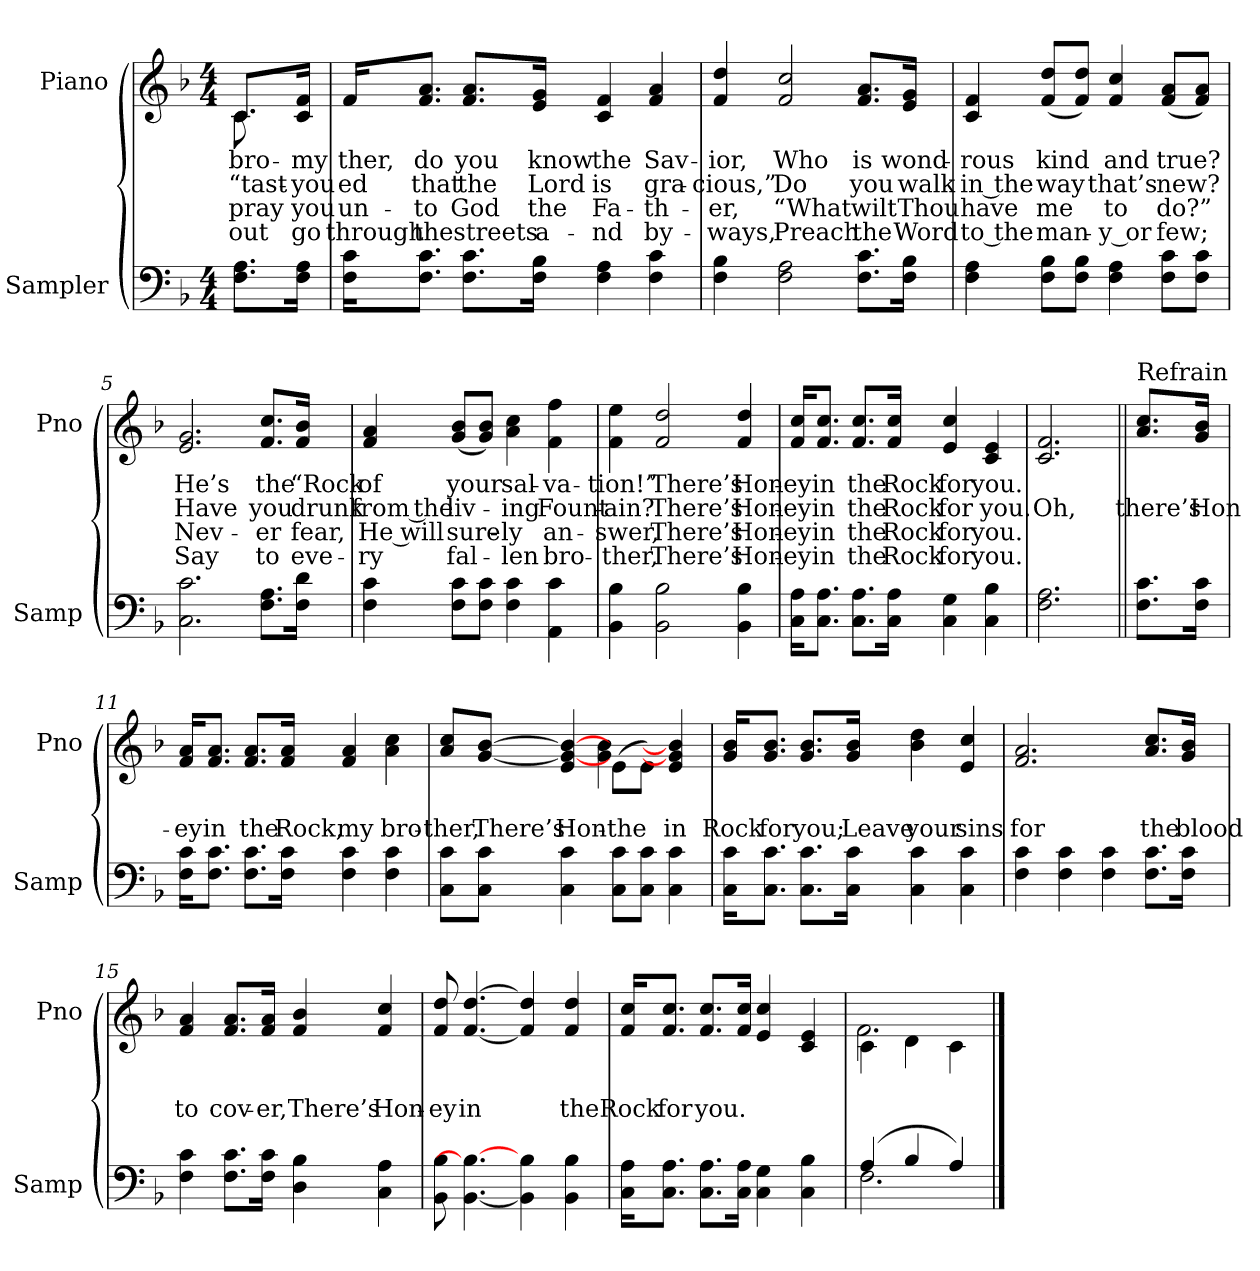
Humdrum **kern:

**kern	**kern	**text	**text	**text	**text
*part2	*part1	*part1	*part1	*part1	*part1
*staff2	*staff1	*staff1	*staff1	*staff1	*staff1
*I"Sampler	*I"Piano	*	*	*	*
*I'Samp	*I'Pno	*	*	*	*
*clefF4	*clefG2	*	*	*	*
*k[b-]	*k[b-]	*	*	*	*
*F:	*F:	*	*	*	*
*M4/4	*M4/4	*	*	*	*
=1	=1	=1	=1	=1	=1
*	*^	*	*	*	*
8.F\ 8.A\L	8.c/L	8.c	bro-	“tast-	pray	out
16F\ 16A\Jk	16c/ 16f/Jk	16ryy	my	you	you	go
*	*v	*v	*	*	*	*
=2	=2	=2	=2	=2	=2
16F\ 16c\KL	16f/KL	-ther,	-ed	un-	through
8.F\ 8.c\J	8.f/ 8.a/J	do	that	-to	the
8.F\ 8.c\L	8.f/ 8.a/L	you	the	God	streets
16F\ 16B-\Jk	16e/ 16g/Jk	know	Lord	the	a-
4F 4A	4c 4f	the	is	Fa-	-nd
4F 4c	4f 4a	Sav-	gra-	-th-	by-
=3	=3	=3	=3	=3	=3
4F 4B-	4f 4dd	-ior,	-cious,”	-er,	-ways,
2F 2A	2f 2cc	Who	Do	“What	Preach
8.F\ 8.c\L	8.f/ 8.a/L	is	you	wilt	the
16F\ 16B-\Jk	16e/ 16g/Jk	wond-	walk	Thou	Word
=4	=4	=4	=4	=4	=4
4F 4A	4c 4f	-rous	in the	have	to the
8F\ 8B-\L	(8f/ 8dd/L	kind	way	me	man-
8F\ 8B-\J	8f/ 8dd/J)	.	.	.	.
4F 4A	4f 4cc	and	that’s	to	-y or
8F\ 8c\L	(8f/ 8a/L	true?	new?	do?”	few;
8F\ 8c\J	8f/ 8a/J)	.	.	.	.
=5	=5	=5	=5	=5	=5
2.C 2.c	2.e 2.g	He’s	Have	Nev-	Say
8.F\ 8.A\L	8.f/ 8.cc/L	the	you	-er	to
16F\ 16d\Jk	16f/ 16b-/Jk	“Rock	drunk	fear,	eve-
=6	=6	=6	=6	=6	=6
4F 4c	4f 4a	of	from the	He will	-ry
8F\ 8c\L	(8g/ 8b-/L	your	liv-	sure-	fal-
8F\ 8c\J	8g/ 8b-/J)	.	.	.	.
4F 4c	4a 4cc	sal-	-ing	-ly	-len
4AA 4c	4f 4ff	-va-	Fount-	an-	bro-
=7	=7	=7	=7	=7	=7
4BB- 4B-	4f 4ee	-tion!”	-ain?	-swer,	-ther,
2BB- 2B-	2f 2dd	There’s	There’s	There’s	There’s
4BB- 4B-	4f 4dd	Hon-	Hon-	Hon-	Hon-
=8	=8	=8	=8	=8	=8
16C\ 16A\KL	16f/ 16cc/KL	-ey	-ey	-ey	-ey
8.C\ 8.A\J	8.f/ 8.cc/J	in	in	in	in
8.C\ 8.A\L	8.f/ 8.cc/L	the	the	the	the
16C\ 16A\Jk	16f/ 16cc/Jk	Rock	Rock	Rock	Rock
4C 4G	4e 4cc	for	for	for	for
4C 4B-	4c 4e	you.	you.	you.	you.
=9	=9	=9	=9	=9	=9
2.F 2.A	2.c 2.f	.	Oh,	.	.
=10||	=10||	=10||	=10||	=10||	=10||
!	!LO:TX:t=Refrain	!	!	!	!
8.F\ 8.c\L	8.a/ 8.cc/L	.	there’s	.	.
16F\ 16c\Jk	16g/ 16b-/Jk	.	Hon-	.	.
=11	=11	=11	=11	=11	=11
16F\ 16c\KL	16f/ 16a/KL	.	-ey	.	.
8.F\ 8.c\J	8.f/ 8.a/J	.	in	.	.
8.F\ 8.c\L	8.f/ 8.a/L	.	the	.	.
16F\ 16c\Jk	16f/ 16a/Jk	.	Rock,	.	.
4F 4c	4f 4a	.	my	.	.
4F 4c	4a 4cc	.	bro-	.	.
=12	=12	=12	=12	=12	=12
*	*^	*	*	*	*
8C\ 8c\L	8a/ 8cc/L	2ryy	.	-ther,	.	.
8C\ 8c\J	[8g/ [8b-/J	.	.	There’s	.	.
4C 4c	4e 4g_ 4b-_	.	.	Hon-	.	.
8C\ 8c\L	(8e\L	4g 4b-	.	the	.	.
8C\ 8c\J	8e\J)	.	.	.	.	.
4C 4c	4e 4g] 4b-]	4ryy	.	in	.	.
*	*v	*v	*	*	*	*
=13	=13	=13	=13	=13	=13
16C\ 16c\KL	16g/ 16b-/KL	.	Rock	.	.
8.C\ 8.c\J	8.g/ 8.b-/J	.	for	.	.
8.C\ 8.c\L	8.g/ 8.b-/L	.	you;	.	.
16C\ 16c\Jk	16g/ 16b-/Jk	.	Leave	.	.
4C 4c	4b- 4dd	.	your	.	.
4C 4c	4e 4cc	.	sins	.	.
=14	=14	=14	=14	=14	=14
4F 4c	2.f 2.a	.	for	.	.
4F 4c	.	.	.	.	.
4F 4c	.	.	.	.	.
8.F\ 8.c\L	8.a/ 8.cc/L	.	the	.	.
16F\ 16c\Jk	16g/ 16b-/Jk	.	blood	.	.
=15	=15	=15	=15	=15	=15
4F 4c	4f 4a	.	to	.	.
8.F\ 8.c\L	8.f/ 8.a/L	.	cov-	.	.
16F\ 16c\Jk	16f/ 16a/Jk	.	-er,	.	.
4D 4B-	4f 4b-	.	There’s	.	.
4C 4A	4f 4cc	.	Hon-	.	.
=16	=16	=16	=16	=16	=16
8BB- 8B-	8f 8dd	.	-ey	.	.
[4.BB- 4.B-_	[4.f [4.dd	.	in	.	.
4BB-] 4B-	4f] 4dd]	.	.	.	.
4BB- 4B-	4f 4dd	.	the	.	.
=17	=17	=17	=17	=17	=17
16C\ 16A\KL	16f/ 16cc/KL	.	Rock	.	.
8.C\ 8.A\J	8.f/ 8.cc/J	.	for	.	.
8.C\ 8.A\L	8.f/ 8.cc/L	.	you.	.	.
16C\ 16A\Jk	16f/ 16cc/Jk	.	.	.	.
4C 4G	4e 4cc	.	.	.	.
4C 4B-	4c 4e	.	.	.	.
=18	=18	=18	=18	=18	=18
*^	*^	*	*	*	*
(4A/	2.F	(4c\	2.f)	.	.	.	.
4B-/	.	4d\	.	.	.	.	.
4A/)	.	4c\	.	.	.	.	.
*v	*v	*	*	*	*	*	*
*	*v	*v	*	*	*	*
==	==	==	==	==	==
*-	*-	*-	*-	*-	*-
